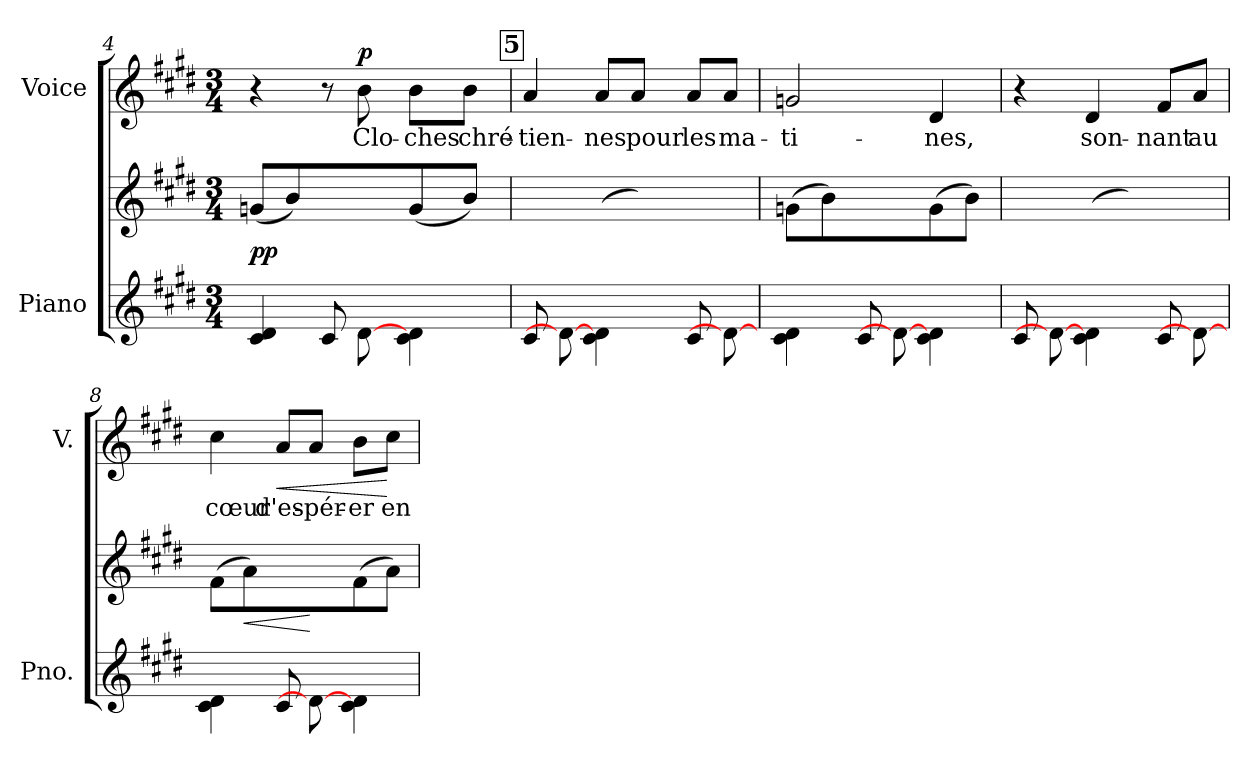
**kern	**kern	**dynam	**kern	**text	**dynam
*part2	*part2	*part2	*part1	*part1	*part1
*staff3	*staff2	*staff2/3	*staff1	*staff1	*staff1
*I"Piano	*	*	*I"Voice	*	*
*I'Pno.	*	*	*I'V.	*	*
!!LO:PB:g=z
*clefG2	*clefG2	*	*clefG2	*	*
*k[f#c#g#d#]	*k[f#c#g#d#]	*	*k[f#c#g#d#]	*	*
*E:	*E:	*	*E:	*	*
*M3/4	*M3/4	*	*M3/4	*	*
*MM64	*MM64	*	*MM64	*	*
=4	=4	=4	=4	=4	=4
*^	*	*	*	*	*
4ryy	4c#i/ 4d#i	(8gni/L	pp	4r	.	.
.	.	8bi/J)	.	.	.	.
8c#i/L	4ryy	4ryy	.	8r	.	.
!	!	!	!	!	!LO:LY:b:color=#000000	!
[>8d#i\	.	.	.	8bi\	Clo-	p
!	!	!	!	!	!LO:LY:b:color=#000000	!
4ryy	4c#i\ 4d#i	(8gi\	.	8bi\L	-ches	.
!	!	!	!	!	!LO:LY:b:color=#000000	!
.	.	8bi\J)	.	8bi\J	chré-	.
!!LO:REH:place=s1:B:color=#000000:enc=box:fs=14.284:t=5
=5	=5	=5	=5	=5	=5	=5
!	!	!	!	!	!LO:LY:b:color=#000000	!
8c#i/L	4ryy	4ryy	.	4ai/	-tien-	.
8d#i\_>	.	.	.	.	.	.
!	!	!	!	!	!LO:LY:b:color=#000000	!
4ryy	4c#i\ 4d#i	(8f#i\	.	8ai/L	-nes	.
!	!	!	!	!	!LO:LY:b:color=#000000	!
.	.	8ai\J)	.	8ai/J	pour	.
!	!	!	!	!	!LO:LY:b:color=#000000	!
8c#i/L	4ryy	4ryy	.	8ai/L	les	.
!	!	!	!	!	!LO:LY:b:color=#000000	!
8d#i\_>	.	.	.	8ai/J	ma-	.
=6	=6	=6	=6	=6	=6	=6
!	!	!	!	!	!LO:LY:b:color=#000000	!
4ryy	4c#i\ 4d#i	(8gni\	.	2gni/	-ti-	.
.	.	8bi\J)	.	.	.	.
8c#i/L	4ryy	4ryy	.	.	.	.
8d#i\_>	.	.	.	.	.	.
!	!	!	!	!	!LO:LY:b:color=#000000	!
4ryy	4c#i\ 4d#i	(8gi\	.	4d#i/	-nes,	.
.	.	8bi\J)	.	.	.	.
=7	=7	=7	=7	=7	=7	=7
8c#i/L	4ryy	4ryy	.	4r	.	.
8d#i\_>	.	.	.	.	.	.
!	!	!	!	!	!LO:LY:b:color=#000000	!
4ryy	4c#i\ 4d#i	(8f#i\	.	4d#i/	son-	.
.	.	8ai\J)	.	.	.	.
!	!	!	!	!	!LO:LY:b:color=#000000	!
8c#i/L	4ryy	4ryy	.	8f#i/L	-nant	.
!	!	!	!	!	!LO:LY:b:color=#000000	!
8d#i\_>	.	.	.	8ai/J	au	.
=8	=8	=8	=8	=8	=8	=8
!	!	!	!	!	!LO:LY:b:color=#000000	!
4ryy	4c#i\ 4d#i	(8f#i\	.	4cc#i\	cœur	.
!	!	!	!LO:HP:b	!	!	!
.	.	8ai\J)	<	.	.	.
!	!	!	!	!	!LO:LY:b:color=#000000	!LO:HP:b
8c#i/L	4ryy	4ryy	.	8ai/L	d'es-	<
!	!	!	!	!	!LO:LY:b:color=#000000	!
8d#i\_>	.	.	[	8ai/J	-pér-	.
!	!	!	!	!	!LO:LY:b:color=#000000	!
4ryy	4c#i\ 4d#i	(8f#i\	.	8bi\L	-er	.
!	!	!	!	!	!LO:LY:b:color=#000000	!
.	.	8ai\J)	.	8cc#i\J	en-	[
*v	*v	*	*	*	*	*
=	=	=	=	=	=
*-	*-	*-	*-	*-	*-
